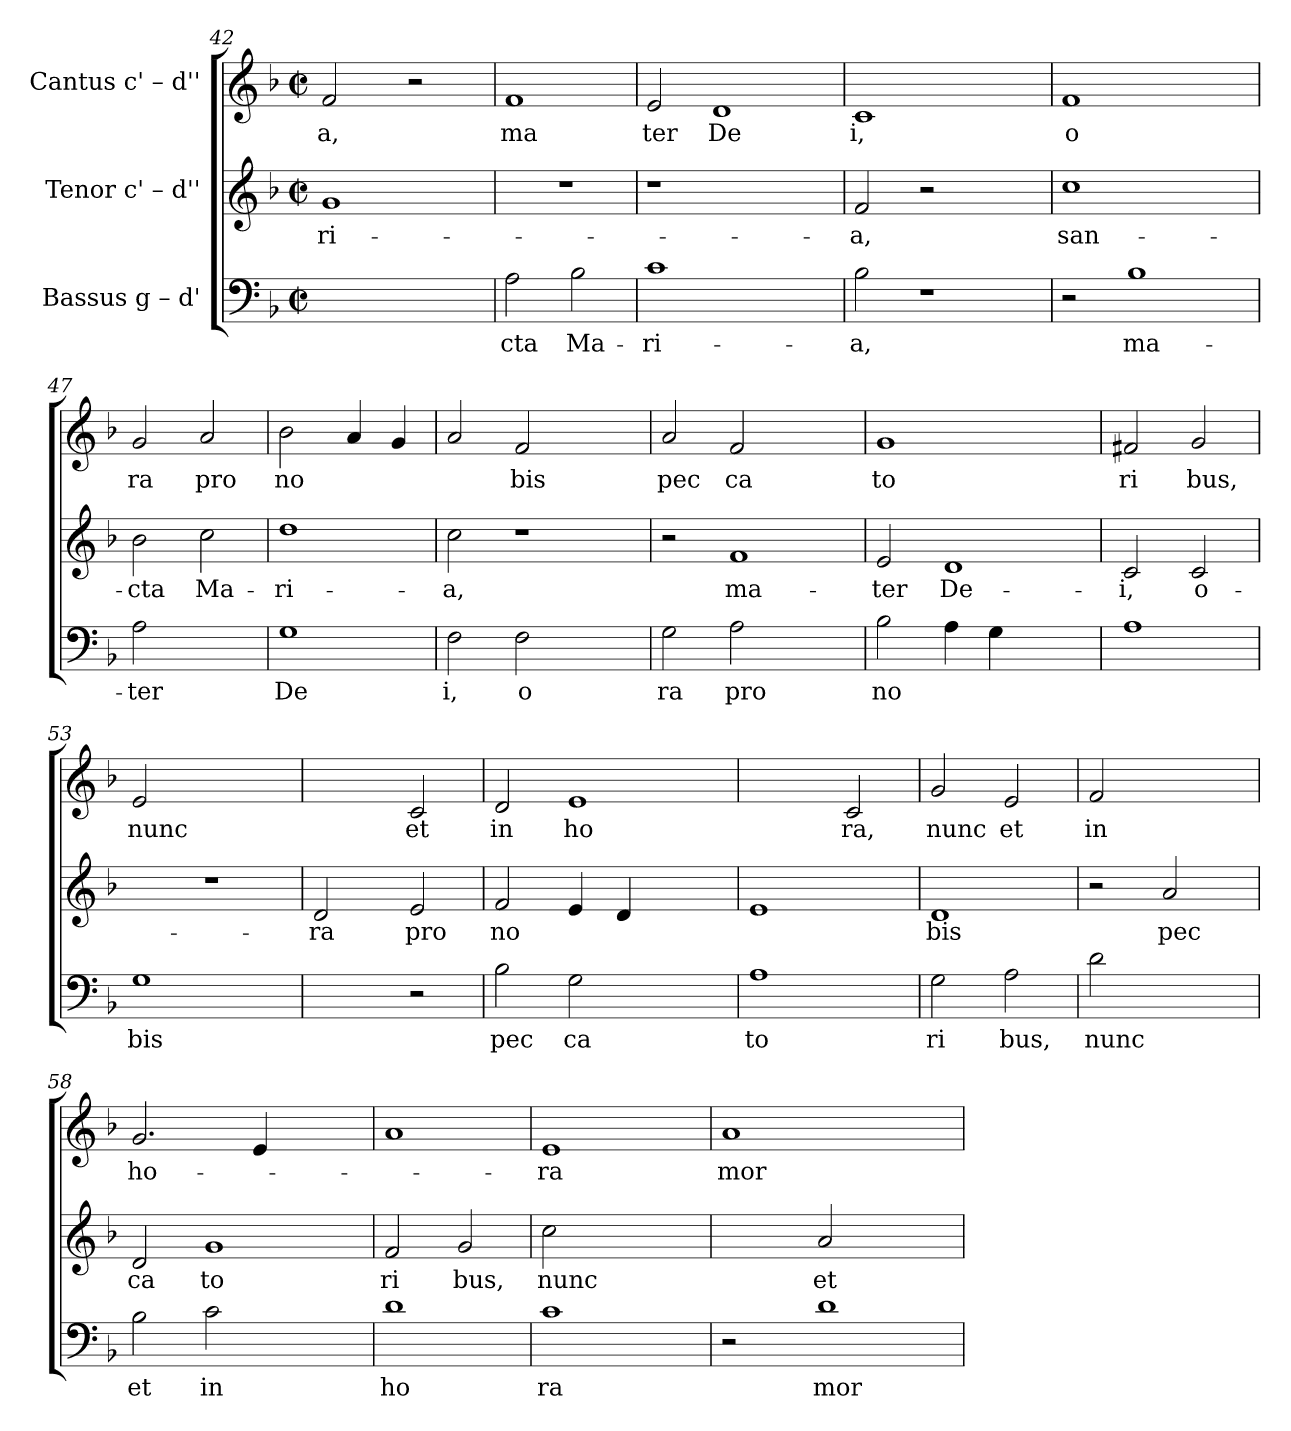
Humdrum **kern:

**kern	**text	**kern	**text	**kern	**text
*part3	*part3	*part2	*part2	*part1	*part1
*staff3	*staff3	*staff2	*staff2	*staff1	*staff1
*I"Bassus  g – d'	*	*I"Tenor  c' – d''	*	*I"Cantus  c' – d''	*
*clefF4	*	*clefG2	*	*clefG2	*
*k[b-]	*	*k[b-]	*	*k[b-]	*
*F:	*	*F:	*	*F:	*
*M2/2	*	*M2/2	*	*M2/2	*
*met(c|)	*	*met(c|)	*	*met(c|)	*
=42	=42	=42	=42	=42	=42
!	!	!	!LO:LY:b	!	!LO:LY:b
4ryy	.	1g	-ri-	2f/	a,
4ryy	.	.	.	.	.
4ryy	.	.	.	2r	.
4ryy	.	.	.	.	.
=43	=43	=43	=43	=43	=43
!	!LO:LY:b	!	!	!	!LO:LY:b
2A\	-cta	1r	.	1f	ma
!	!LO:LY:b	!	!	!	!
2B-\	Ma-	.	.	.	.
=44	=44	=44	=44	=44	=44
!	!LO:LY:b	!	!	!	!LO:LY:b
1c	-ri-	1r	.	2e/	ter
!	!	!	!	!	!LO:LY:b
.	.	.	.	1d	De
2ryy	.	2ryy	.	.	.
!!LO:LB:g=z
=45	=45	=45	=45	=45	=45
!	!LO:LY:b	!	!LO:LY:b	!	!LO:LY:b
2B-\	-a,	2f/	-a,	1c	i,
1r	.	2r	.	.	.
.	.	2ryy	.	2ryy	.
=46	=46	=46	=46	=46	=46
!	!	!	!LO:LY:b	!	!LO:LY:b
2r	.	1cc	san-	1f	o
!	!LO:LY:b	!	!	!	!
1B-	ma-	.	.	.	.
.	.	2ryy	.	2ryy	.
=47	=47	=47	=47	=47	=47
!	!LO:LY:b	!	!LO:LY:b	!	!LO:LY:b
2A\	-ter	2b-\	-cta	2g/	ra
!	!	!	!LO:LY:b	!	!LO:LY:b
2ryy	.	2cc\	Ma-	2a/	pro
!!LO:LB:g=z
=48	=48	=48	=48	=48	=48
!	!LO:LY:b	!	!LO:LY:b	!	!LO:LY:b
1G	De	1dd	-ri-	2b-\	no
.	.	.	.	4a/	.
.	.	.	.	4g/	.
=49	=49	=49	=49	=49	=49
!	!LO:LY:b	!	!LO:LY:b	!	!
2F\	i,	2cc\	-a,	2a/	.
!	!LO:LY:b	!	!	!	!LO:LY:b
2F\	o	1r	.	2f/	bis
2ryy	.	.	.	2ryy	.
=50	=50	=50	=50	=50	=50
!	!LO:LY:b	!	!	!	!LO:LY:b
2G\	ra	2r	.	2a/	pec
!	!LO:LY:b	!	!LO:LY:b	!	!LO:LY:b
2A\	pro	1f	ma-	2f/	ca
2ryy	.	.	.	2ryy	.
=51	=51	=51	=51	=51	=51
!	!LO:LY:b	!	!LO:LY:b	!	!LO:LY:b
2B-\	no	2e/	-ter	1g	to
!	!	!	!LO:LY:b	!	!
4A\	.	1d	De-	.	.
4G\	.	.	.	.	.
2ryy	.	.	.	2ryy	.
=52	=52	=52	=52	=52	=52
!	!	!	!LO:LY:b	!	!LO:LY:b
1A	.	2c/	-i,	2f#X/	ri
!	!	!	!LO:LY:b	!	!LO:LY:b
.	.	2c/	o-	2g/	bus,
=53	=53	=53	=53	=53	=53
!	!LO:LY:b	!	!	!	!LO:LY:b
1G	bis	1r	.	2e/	nunc
.	.	.	.	4ryy	.
.	.	.	.	4ryy	.
!!LO:LB:g=z
=53A	=53A	=53A	=53A	=53A	=53A
!	!	!	!LO:LY:b	!	!
4ryy	.	2d/	-ra	4ryy	.
4ryy	.	.	.	4ryy	.
!	!	!	!LO:LY:b	!	!LO:LY:b
2r	.	2e/	pro	2c/	et
=54A	=54A	=54A	=54A	=54A	=54A
!	!LO:LY:b	!	!LO:LY:b	!	!LO:LY:b
2B-\	pec	2f/	no	2d/	in
!	!LO:LY:b	!	!	!	!LO:LY:b
2G\	ca	4e/	.	1e	ho
.	.	4d/	.	.	.
2ryy	.	2ryy	.	.	.
=56A	=56A	=56A	=56A	=56A	=56A
!	!LO:LY:b	!	!	!	!
1A	to	1e	.	4ryy	.
.	.	.	.	4ryy	.
!	!	!	!	!	!LO:LY:b
.	.	.	.	2c/	ra,
=57A	=57A	=57A	=57A	=57A	=57A
!	!LO:LY:b	!	!LO:LY:b	!	!LO:LY:b
2G\	ri	1d	bis	2g/	nunc
!	!LO:LY:b	!	!	!	!LO:LY:b
2A\	bus,	.	.	2e/	et
=57B	=57B	=57B	=57B	=57B	=57B
!	!LO:LY:b	!	!	!	!LO:LY:b
2d\	nunc	2r	.	2f/	in
!	!	!	!LO:LY:b	!	!
4ryy	.	2a/	pec	2ryy	.
4ryy	.	.	.	.	.
!!LO:LB:g=z
=58	=58	=58	=58	=58	=58
!	!LO:LY:b	!	!LO:LY:b	!	!LO:LY:b
2B-\	et	2d/	ca	2.g/	ho-
!	!LO:LY:b	!	!LO:LY:b	!	!
2c\	in	1g	to	.	.
.	.	.	.	4e/	.
2ryy	.	.	.	2ryy	.
=59	=59	=59	=59	=59	=59
!	!LO:LY:b	!	!LO:LY:b	!	!
1d	ho	2f/	ri	1a	.
!	!	!	!LO:LY:b	!	!
.	.	2g/	bus,	.	.
=60	=60	=60	=60	=60	=60
!	!LO:LY:b	!	!LO:LY:b	!	!LO:LY:b
1c	ra	2cc\	nunc	1e	-ra
.	.	4ryy	.	.	.
.	.	4ryy	.	.	.
=61	=61	=61	=61	=61	=61
!	!	!	!	!	!LO:LY:b
2r	.	4ryy	.	1a	mor-
.	.	4ryy	.	.	.
!	!LO:LY:b	!	!LO:LY:b	!	!
1d	mor	2a/	et	.	.
.	.	2ryy	.	2ryy	.
=	=	=	=	=	=
*-	*-	*-	*-	*-	*-
